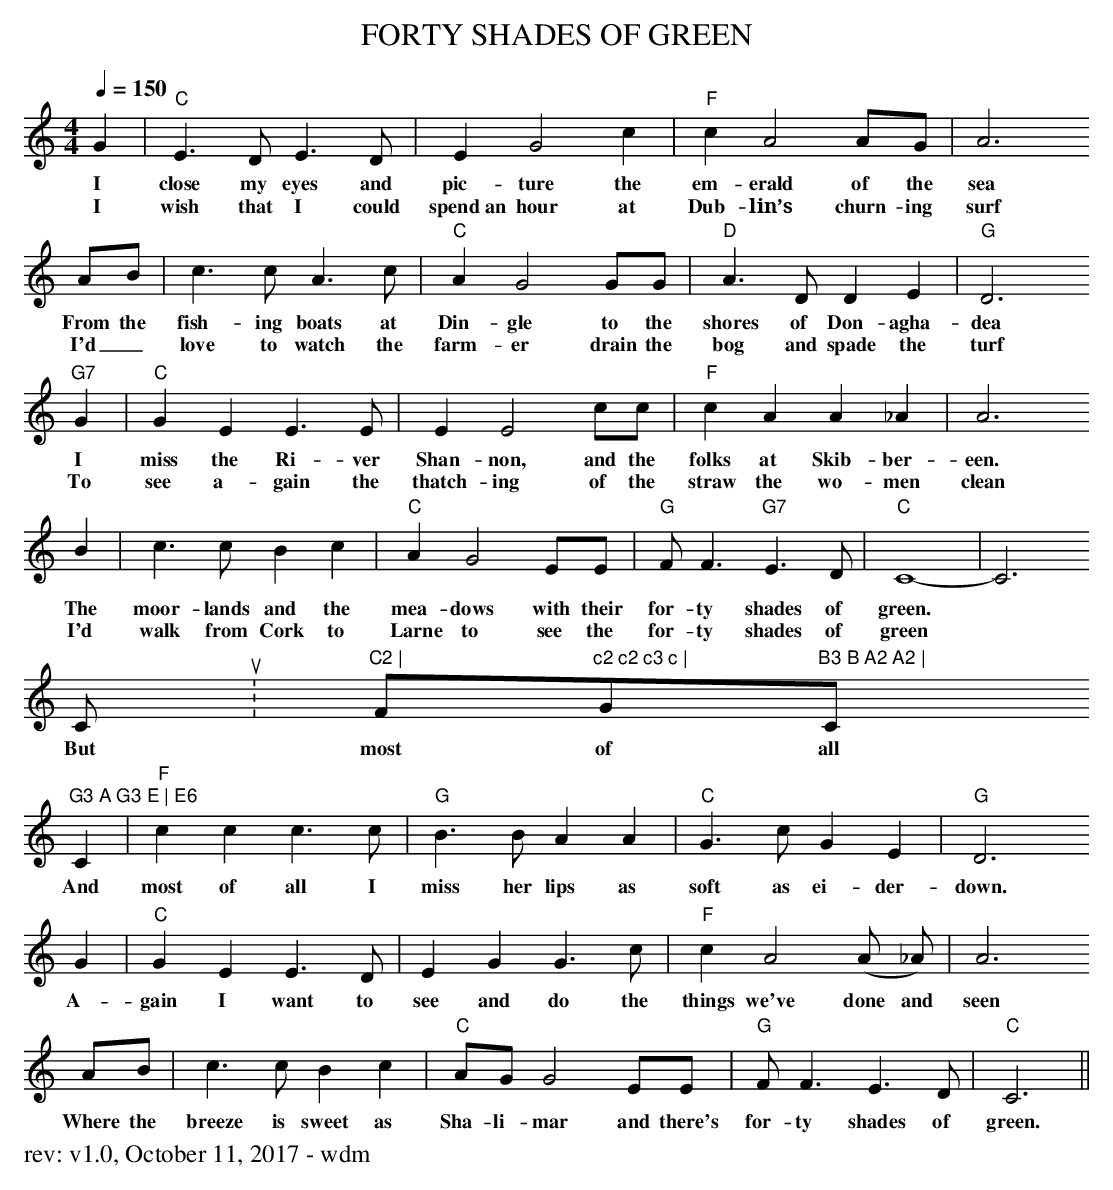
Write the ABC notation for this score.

X:1
T:FORTY SHADES OF GREEN
M:4/4
Q:1/4=150
K:C
G2 | "C"E3 D E3 D | E2 G4 c2 | "F"c2 A4 AG | A6
w: I close my eyes and pic-ture the em-erald of the sea
w:I wish that I could spend~an hour at Dub-lin’s churn-ing surf
AB | c3 c A3 c | "C"A2 G4 GG | "D"A3 D D2 E2 | "G"D6
w:From the fish-ing boats at Din-gle to the shores of Don-agha-dea
w:I'd_ love to watch the farm-er drain the bog and spade the turf
"G7"G2 | "C"G2 E2 E3 E | E2 E4 cc | "F"c2 A2 A2 _A2 | A6
w:I miss the Ri-ver Shan-non, and the folks at Skib-ber-een.
w:To see a-gain the thatch-ing of the straw the wo-men clean
B2 |  c3 c B2 c2 | "C"A2 G4 EE | "G"F F3 "G7"E3 D | "C"C8- | C6
w:The moor-lands and the mea-dows with their for-ty shades of green.
w:I'd walk from Cork to Larne to see the for-ty shades of green
_"Chorus:"C2 | "F"c2 c2 c3 c | "G"B3 B A2 A2 | "C"G3 A G3 E | E6
w:But most of all I miss a girl in Tip-per-ar-y town.
C2 | "F"c2 c2 c3 c | "G"B3 B A2 A2 | "C"G3 c G2 E2 | "G"D6
w:And most of all I miss her lips as soft as ei-der-down.
G2 | "C"G2 E2 E3 D | E2 G2 G3 c | "F"c2 A4 (A _A) | A6
w:A-gain I want to see and do the things we've done and seen
AB | c3 c B2 c2 | "C"AG G4 EE | "G"F F3 E3 D | "C"C6 ||
w:Where the breeze is sweet as Sha-li-mar and there's for-ty shades of green.
